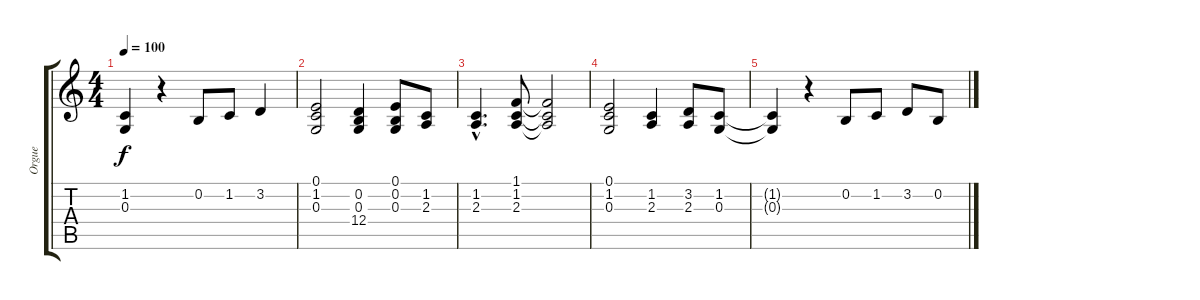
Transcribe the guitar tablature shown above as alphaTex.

\track ("Orgue" "Orgue") {instrument drawbarorgan}
\staff {score tabs}
\tuning (E4 B3 G3 D3 A2 E2) {hide}
\ts (4 4)
\tempo 100
\clef g2
\ks c
(1.2{t} 0.3{t}).4{dy f} r.4 0.2.8 1.2.8 3.2.4 |
(0.1 1.2 0.3).2 (0.2 0.3 12.4).4 (0.1 0.2 0.3).8 (1.2 2.3).8 |
(1.2{hac} 2.3{hac}).4{d} (1.1 1.2 2.3).8 (1.1{t} 1.2{t} 2.3{t}).2 |
(0.1 1.2 0.3).2 (1.2 2.3).4 (3.2 2.3).8 (1.2 0.3).8 |
(1.2{t} 0.3{t}).4 r.4 0.2.8 1.2.8 3.2.8 0.2.8
